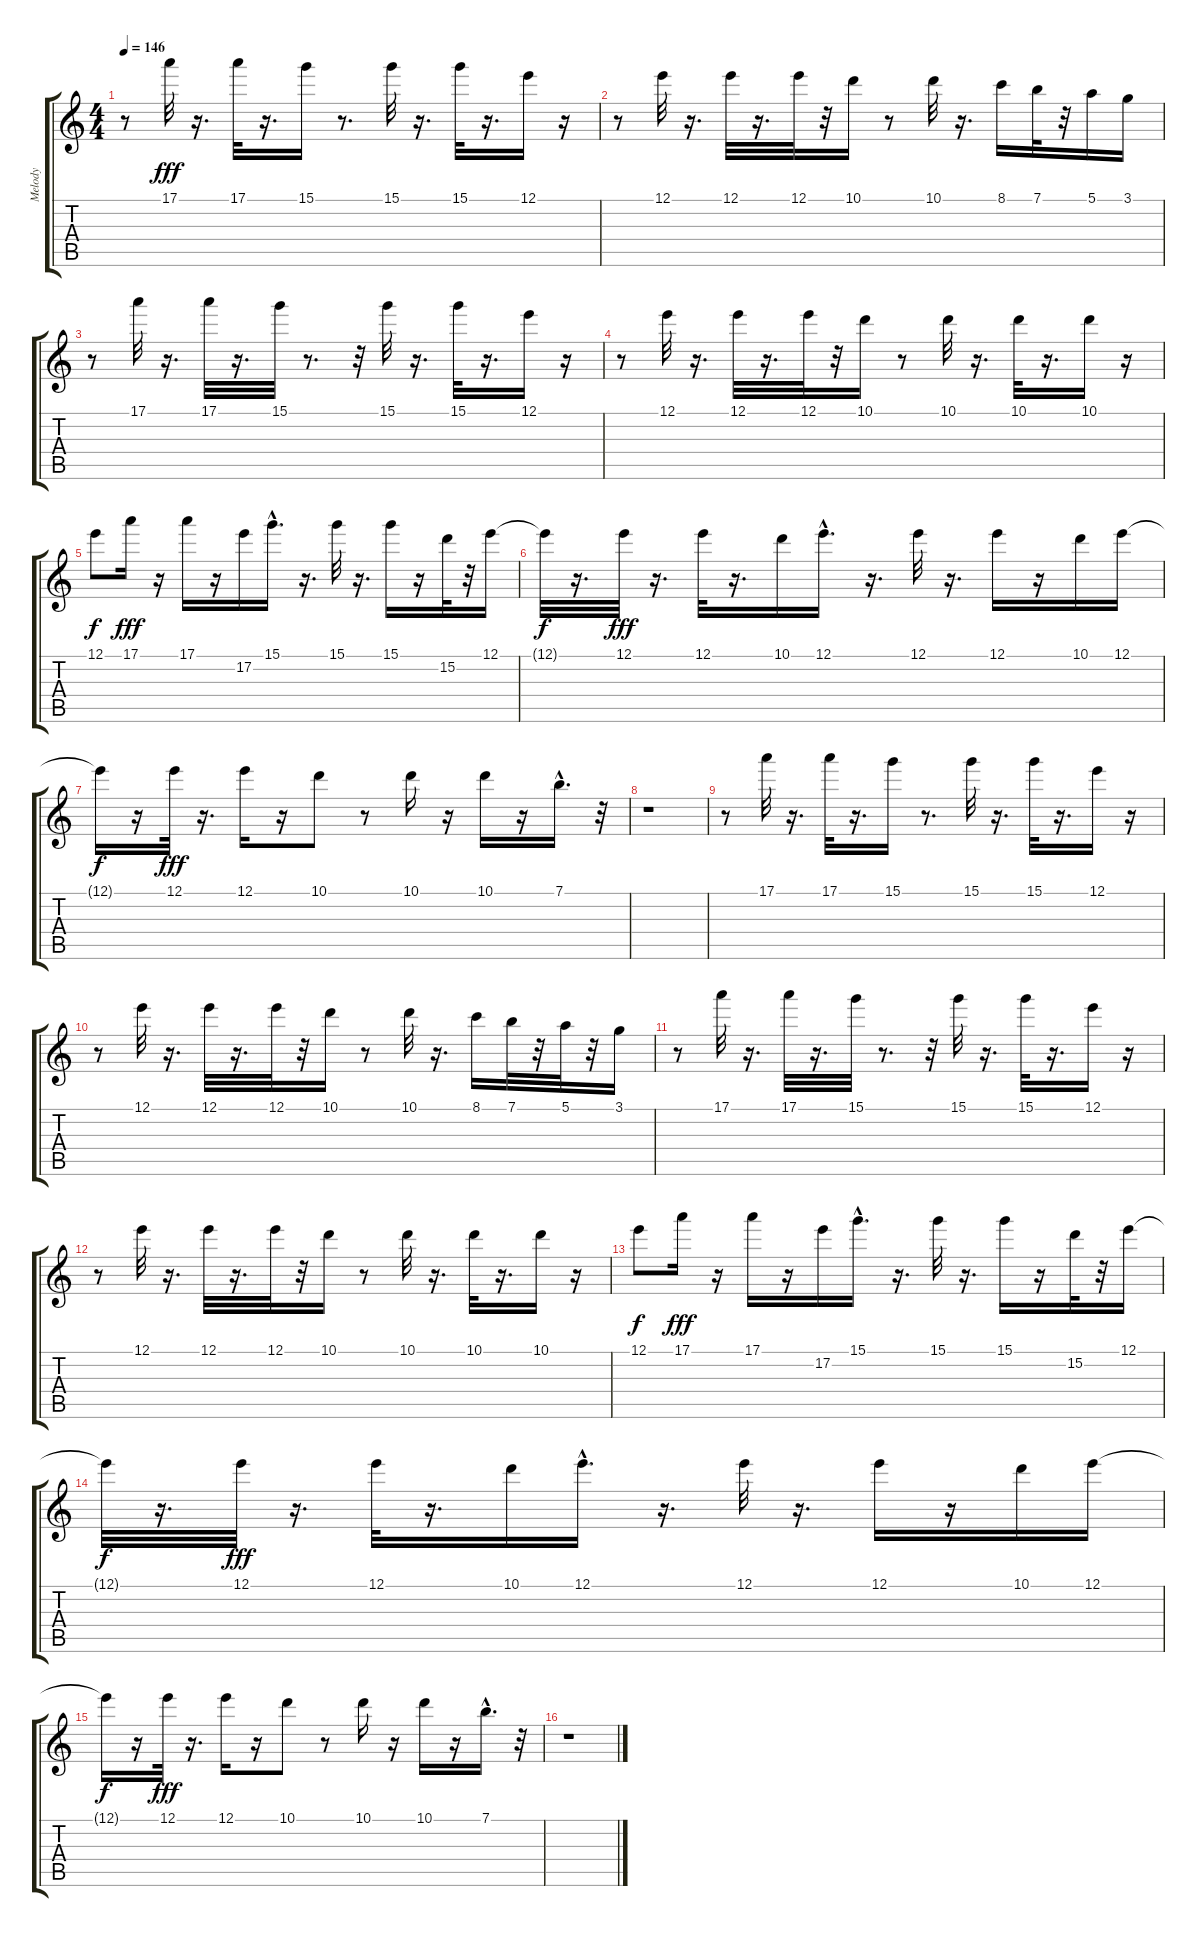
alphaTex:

\track ("Melody" "Melody") {instrument synthbass1}
\staff {score tabs}
\tuning (E4 B3 G3 D3 A2 E2) {hide}
\ts (4 4)
\tempo 146
\clef g2
\ks c
r.8{dy fff} 17.1.32 r.16{d} 17.1.32 r.16{d} 15.1.16 r.8{d} 15.1.32 r.16{d} 15.1.32 r.16{d} 12.1.16 r.16 |
r.8 12.1.32 r.16{d} 12.1.32 r.16{d} 12.1.32 r.32 10.1.16 r.8 10.1.32 r.16{d} 8.1.16 7.1.32 r.32 5.1.16 3.1.16 |
r.8 17.1.32 r.16{d} 17.1.32 r.16{d} 15.1.32 r.8{d} r.32 15.1.32 r.16{d} 15.1.32 r.16{d} 12.1.16 r.16 |
r.8 12.1.32 r.16{d} 12.1.32 r.16{d} 12.1.32 r.32 10.1.16 r.8 10.1.32 r.16{d} 10.1.32 r.16{d} 10.1.16 r.16 |
12.1.8{dy f} 17.1.16{dy fff} r.16 17.1.16 r.16 17.2.16 15.1{hac}.16{d} r.16{d} 15.1.32 r.16{d} 15.1.16 r.16 15.2.32 r.32 12.1.16 |
12.1{t}.32{dy f} r.16{d} 12.1.32{dy fff} r.16{d} 12.1.32 r.16{d} 10.1.16 12.1{hac}.16{d} r.16{d} 12.1.32 r.16{d} 12.1.16 r.16 10.1.16 12.1.16 |
12.1{t}.16{dy f} r.16 12.1.32{dy fff} r.16{d} 12.1.16 r.16 10.1.8 r.8 10.1.16 r.16 10.1.16 r.16 7.1{hac}.16{d} r.32 |
r.1 |
r.8 17.1.32 r.16{d} 17.1.32 r.16{d} 15.1.16 r.8{d} 15.1.32 r.16{d} 15.1.32 r.16{d} 12.1.16 r.16 |
r.8 12.1.32 r.16{d} 12.1.32 r.16{d} 12.1.32 r.32 10.1.16 r.8 10.1.32 r.16{d} 8.1.16 7.1.32 r.32 5.1.32 r.32 3.1.16 |
r.8 17.1.32 r.16{d} 17.1.32 r.16{d} 15.1.32 r.8{d} r.32 15.1.32 r.16{d} 15.1.32 r.16{d} 12.1.16 r.16 |
r.8 12.1.32 r.16{d} 12.1.32 r.16{d} 12.1.32 r.32 10.1.16 r.8 10.1.32 r.16{d} 10.1.32 r.16{d} 10.1.16 r.16 |
12.1.8{dy f} 17.1.16{dy fff} r.16 17.1.16 r.16 17.2.16 15.1{hac}.16{d} r.16{d} 15.1.32 r.16{d} 15.1.16 r.16 15.2.32 r.32 12.1.16 |
12.1{t}.32{dy f} r.16{d} 12.1.32{dy fff} r.16{d} 12.1.32 r.16{d} 10.1.16 12.1{hac}.16{d} r.16{d} 12.1.32 r.16{d} 12.1.16 r.16 10.1.16 12.1.16 |
12.1{t}.16{dy f} r.16 12.1.32{dy fff} r.16{d} 12.1.16 r.16 10.1.8 r.8 10.1.16 r.16 10.1.16 r.16 7.1{hac}.16{d} r.32 |
r.1
